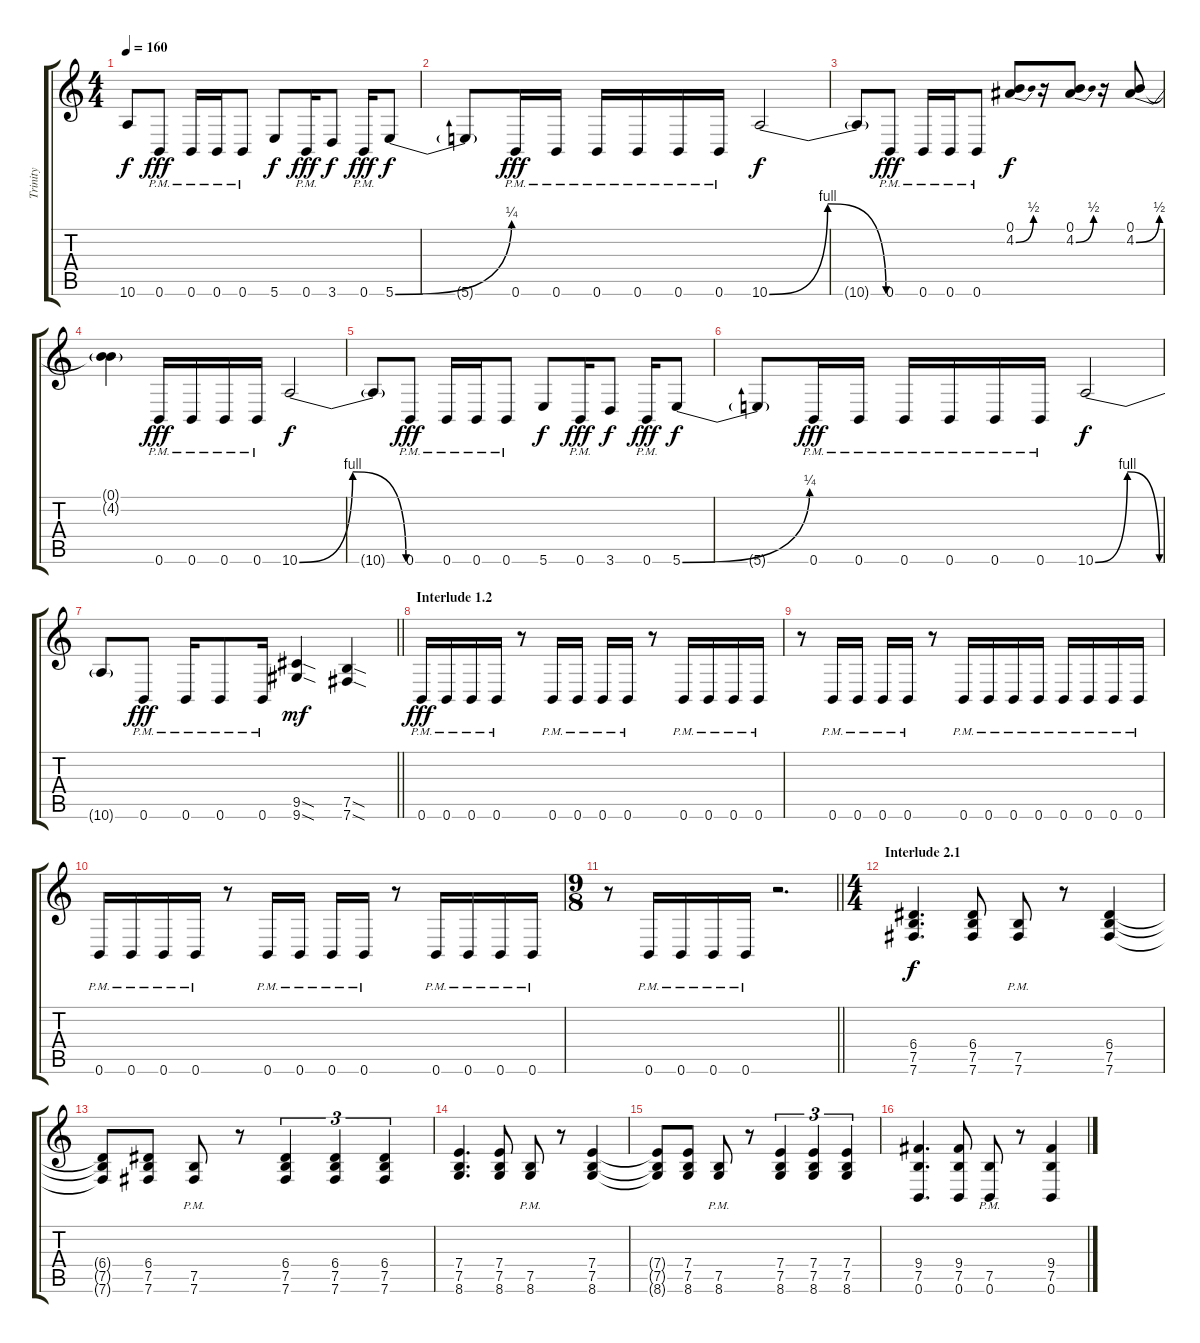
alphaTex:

\track ("Trinity" "Trinity") {instrument distortionguitar}
\staff {score tabs}
\tuning (B3 Gb3 D3 A2 E2 B1) {hide}
\ts (4 4)
\tempo 160
\clef g2
\ks c
10.6{t}.8{dy f} 0.6{pm}.8{dy fff} 0.6{pm}.16 0.6{pm}.16 0.6{pm}.8 5.6.8{dy f} 0.6{pm}.16{dy fff} 3.6.8{dy f} 0.6{pm}.16{dy fff} 5.6{be (bend 0 0 60 1)}.8{dy f} |
5.6{t}.8 0.6{pm}.16{dy fff} 0.6{pm}.16 0.6{pm}.16 0.6{pm}.16 0.6{pm}.16 0.6{pm}.16 10.6{be (bendrelease 0 0 2 4 2 4 60 0)}.2{dy f} |
10.6{t}.8 0.6{pm}.8{dy fff} 0.6{pm}.16 0.6{pm}.16 0.6{pm}.8 (0.1 4.2{be (bend 0 0 60 2)}).8{dy f} r.16 (0.1 4.2{be (bend 0 0 60 2)}).8 r.16 (0.1 4.2{be (bend 0 0 60 2)}).8 |
(0.1{t} 4.2{t}).4 0.6{pm}.16{dy fff} 0.6{pm}.16 0.6{pm}.16 0.6{pm}.16 10.6{be (bendrelease 0 0 2 4 2 4 60 0)}.2{dy f} |
10.6{t}.8 0.6{pm}.8{dy fff} 0.6{pm}.16 0.6{pm}.16 0.6{pm}.8 5.6.8{dy f} 0.6{pm}.16{dy fff} 3.6.8{dy f} 0.6{pm}.16{dy fff} 5.6{be (bend 0 0 60 1)}.8{dy f} |
5.6{t}.8 0.6{pm}.16{dy fff} 0.6{pm}.16 0.6{pm}.16 0.6{pm}.16 0.6{pm}.16 0.6{pm}.16 10.6{be (bendrelease 0 0 2 4 2 4 60 0)}.2{dy f} |
\barLineRight lightlight
10.6{t}.8 0.6{pm}.8{dy fff} 0.6{pm}.16 0.6{pm}.8 0.6{pm}.16 (9.5{sod} 9.6{sod}).4{dy mf} (7.5{sod} 7.6{sod}).4 |
\section ("" "Interlude 1.2")
0.6{pm}.16{dy fff} 0.6{pm}.16 0.6{pm}.16 0.6{pm}.16 r.8 0.6{pm}.16 0.6{pm}.16 0.6{pm}.16 0.6{pm}.16 r.8 0.6{pm}.16 0.6{pm}.16 0.6{pm}.16 0.6{pm}.16 |
r.8 0.6{pm}.16 0.6{pm}.16 0.6{pm}.16 0.6{pm}.16 r.8 0.6{pm}.16 0.6{pm}.16 0.6{pm}.16 0.6{pm}.16 0.6{pm}.16 0.6{pm}.16 0.6{pm}.16 0.6{pm}.16 |
0.6{pm}.16 0.6{pm}.16 0.6{pm}.16 0.6{pm}.16 r.8 0.6{pm}.16 0.6{pm}.16 0.6{pm}.16 0.6{pm}.16 r.8 0.6{pm}.16 0.6{pm}.16 0.6{pm}.16 0.6{pm}.16 |
\ts (9 8)
\barLineRight lightlight
r.8 0.6{pm}.16 0.6{pm}.16 0.6{pm}.16 0.6{pm}.16 r.2{d} |
\ts (4 4)
\section ("" "Interlude 2.1")
(6.4 7.5 7.6).4{d dy f} (6.4 7.5 7.6).8 (7.5{pm} 7.6{pm}).8 r.8 (6.4 7.5 7.6).4 |
(6.4{t} 7.5{t} 7.6{t}).8 (6.4 7.5 7.6).8 (7.5{pm} 7.6{pm}).8 r.8 (6.4 7.5 7.6).4{tu (3 2)} (6.4 7.5 7.6).4{tu (3 2)} (6.4 7.5 7.6).4{tu (3 2)} |
(7.4 7.5 8.6).4{d} (7.4 7.5 8.6).8 (7.5{pm} 8.6{pm}).8 r.8 (7.4 7.5 8.6).4 |
(7.4{t} 7.5{t} 8.6{t}).8 (7.4 7.5 8.6).8 (7.5{pm} 8.6{pm}).8 r.8 (7.4 7.5 8.6).4{tu (3 2)} (7.4 7.5 8.6).4{tu (3 2)} (7.4 7.5 8.6).4{tu (3 2)} |
(9.4 7.5 0.6).4{d} (9.4 7.5 0.6).8 (7.5{pm} 0.6{pm}).8 r.8 (9.4 7.5 0.6).4
